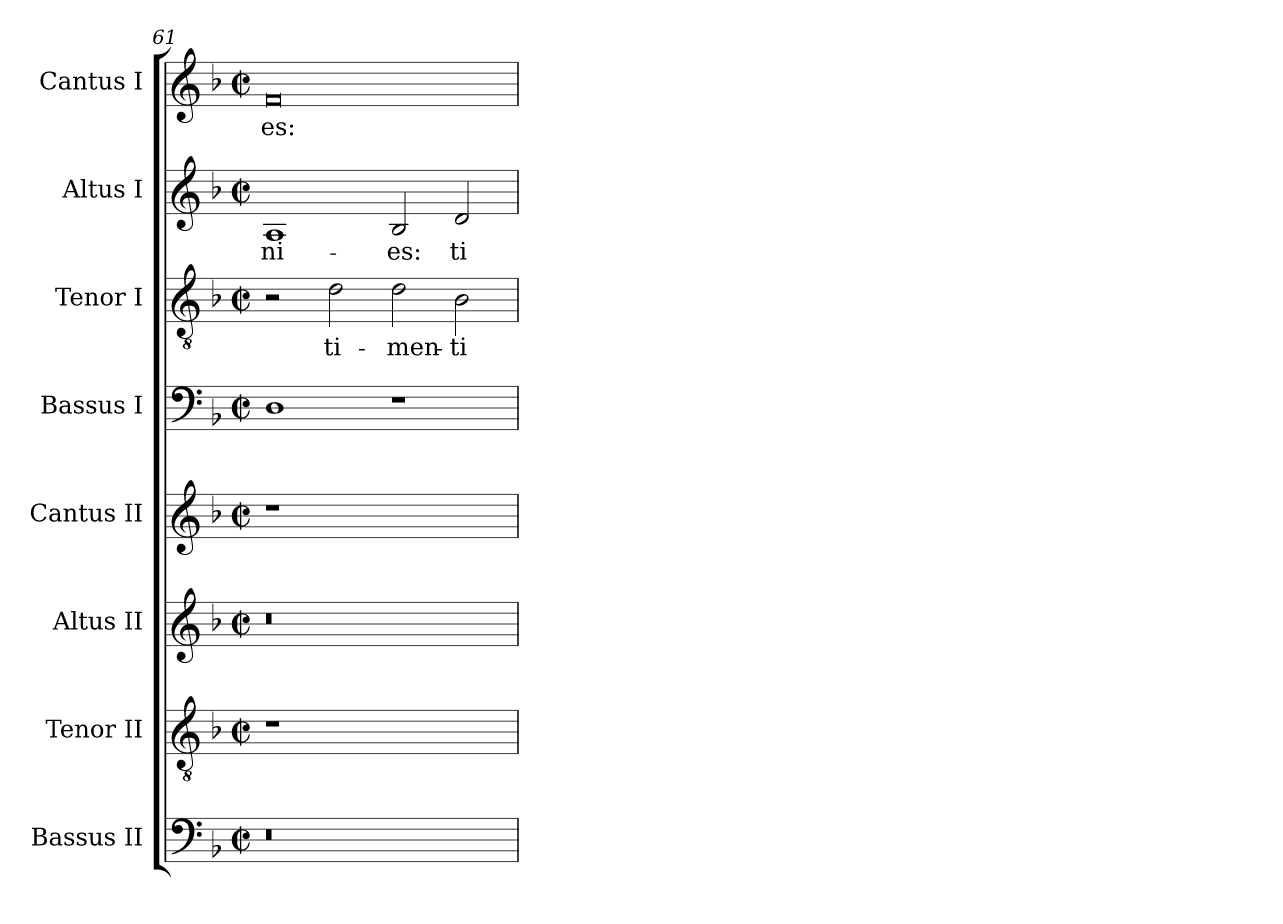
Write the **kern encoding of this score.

**kern	**kern	**kern	**kern	**kern	**text	**kern	**text	**kern	**text	**kern	**text
*part8	*part7	*part6	*part5	*part4	*part4	*part3	*part3	*part2	*part2	*part1	*part1
*staff8	*staff7	*staff6	*staff5	*staff4	*staff4	*staff3	*staff3	*staff2	*staff2	*staff1	*staff1
*I"Bassus II	*I"Tenor II	*I"Altus II	*I"Cantus II	*I"Bassus I	*	*I"Tenor I	*	*I"Altus I	*	*I"Cantus I	*
*clefF4	*clefGv2	*clefG2	*clefG2	*clefF4	*	*clefGv2	*	*clefG2	*	*clefG2	*
*k[b-]	*k[b-]	*k[b-]	*k[b-]	*k[b-]	*	*k[b-]	*	*k[b-]	*	*k[b-]	*
*F:	*F:	*F:	*F:	*F:	*	*F:	*	*F:	*	*F:	*
*M2/2	*M2/2	*M2/2	*M2/2	*M2/2	*	*M2/2	*	*M2/2	*	*M2/2	*
*met(c|)	*met(c|)	*met(c|)	*met(c|)	*met(c|)	*	*met(c|)	*	*met(c|)	*	*met(c|)	*
=61	=61	=61	=61	=61	=61	=61	=61	=61	=61	=61	=61
!	!	!	!	!	!LO:LY:b:cj	!	!	!	!LO:LY:b:cj	!	!LO:LY:b:cj
0r	1r	0r	1r	1D	.	2r	.	1A	-ni-	0f	-es:
!	!	!	!	!	!	!	!LO:LY:b:cj	!	!	!	!
.	.	.	.	.	.	2d\	ti-	.	.	.	.
!	!	!	!	!	!	!	!LO:LY:b:cj	!	!LO:LY:b:cj	!	!
.	1ryy	.	1ryy	1r	.	2d\	-men-	2B-/	-es:	.	.
!	!	!	!	!	!	!	!LO:LY:b:cj	!	!LO:LY:b:cj	!	!
.	.	.	.	.	.	2B-\	-ti-	2d/	ti-	.	.
=	=	=	=	=	=	=	=	=	=	=	=
*-	*-	*-	*-	*-	*-	*-	*-	*-	*-	*-	*-
